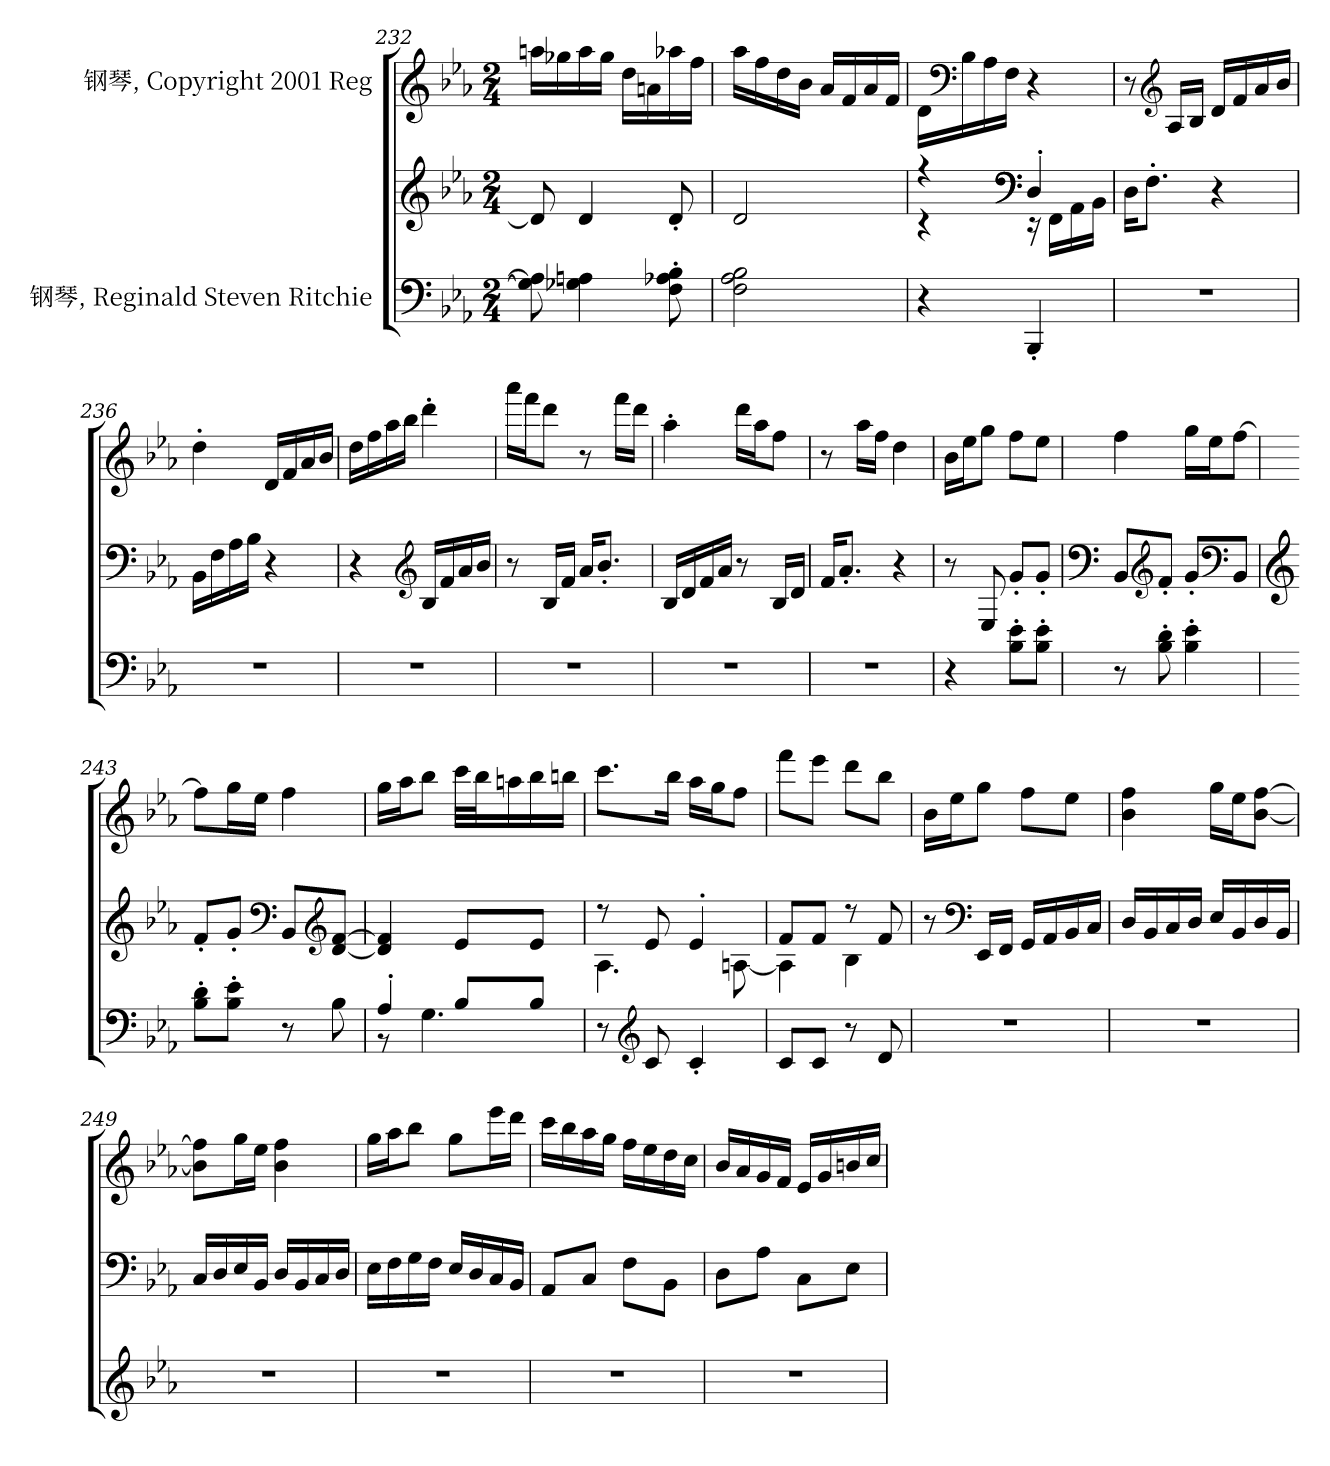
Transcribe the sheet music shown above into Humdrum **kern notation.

**kern	**kern	**kern
*part2	*part2	*part1
*staff3	*staff2	*staff1
*I"钢琴, Reginald Steven Ritchie	*	*I"钢琴, Copyright 2001 Reg
*clefF4	*clefG2	*clefG2
*k[b-e-a-]	*k[b-e-a-]	*k[b-e-a-]
*M2/4	*M2/4	*M2/4
=232	=232	=232
8G-\] 8A\]	8d/]	16aan\LL
.	.	16gg-X\
4G-X\ 4An\	4d/	16aa\
.	.	16gg-\JJ
.	.	16dd\LL
.	.	16an\
8F\' 8A-X\' 8B-\'	8d'/	16aa-X\
.	.	16ff\JJ
=233	=233	=233
2F\ 2A-\ 2B-\	2d/	16aa-\LL
.	.	16ff\
.	.	16dd\
.	.	16b-\JJ
.	.	16a-/LL
.	.	16f/
.	.	16a-/
.	.	16f/JJ
!!LO:PB:g=z
=234	=234	=234
*	*^	*
4r	4r	4r	16d\LL
*	*	*	*clefF4
.	.	.	16B-\
.	.	.	16A-\
.	.	.	16F\JJ
*	*clefF4	*	*
4BBB-'/	4D'/	16r	4r
.	.	16FF\LL	.
.	.	16AA-\	.
.	.	16BB-\JJ	.
*	*v	*v	*
=235	=235	=235
2r	16D\KL	8r
.	8.F'\J	.
*	*	*clefG2
.	.	16A-/LL
.	.	16B-/JJ
.	4r	16d/LL
.	.	16f/
.	.	16a-/
.	.	16b-/JJ
=236	=236	=236
2r	16BB-\LL	4dd'\
.	16F\	.
.	16A-\	.
.	16B-\JJ	.
.	4r	16d/LL
.	.	16f/
.	.	16a-/
.	.	16b-/JJ
=237	=237	=237
2r	4r	16dd\LL
.	.	16ff\
.	.	16aa-\
.	.	16bb-\JJ
*	*clefG2	*
.	16B-/LL	4ddd'\
.	16f/	.
.	16a-/	.
.	16b-/JJ	.
!!LO:LB:g=z
=238	=238	=238
2r	8r	16aaa-\LL
.	.	16fff\J
.	16B-/LL	8ddd\J
.	16f/JJ	.
.	16a-/KL	8r
.	8.b-'/J	.
.	.	16fff\LL
.	.	16ddd\JJ
=239	=239	=239
2r	16B-/LL	4aa-'\
.	16d/	.
.	16f/	.
.	16a-/JJ	.
.	8r	16ddd\LL
.	.	16aa-\J
.	16B-/LL	8ff\J
.	16d/JJ	.
=240	=240	=240
2r	16f/KL	8r
.	8.a-'/J	.
.	.	16aa-\LL
.	.	16ff\JJ
.	4r	4dd\
=241	=241	=241
4r	8r	16b-\LL
.	.	16ee-\J
.	8E-/	8gg\J
8B-\' 8e-\'L	8g'/L	8ff\L
8B-\' 8e-\'J	8g'/J	8ee-\J
=242	=242	=242
*	*clefF4	*
8r	8BB-/L	4ff\
*	*clefG2	*
8B-\' 8d\'	8f'/J	.
4B-\' 4e-\'	8g'/L	16gg\LL
.	.	16ee-\J
*	*clefF4	*
.	8BB-/J	[8ff\J
!!LO:LB:g=z
=243	=243	=243
*	*clefG2	*
8B-\' 8d\'L	8f'/L	8ff\L]
8B-\' 8e-\'J	8g'/J	16gg\L
.	.	16ee-\JJ
*	*clefF4	*
8r	8BB-/L	4ff\
*	*clefG2	*
8B-\	[8d/ [8f/J	.
=244	=244	=244
*^	*	*
4A-'/	8r	4d/] 4f/]	16gg\LL
.	.	.	16aa-\J
.	4.G\	.	8bb-\J
8B-/L	.	8e-/L	32ccc\LLL
.	.	.	32bb-\J
.	.	.	16aan\
8B-/J	.	8e-/J	16bb-\
.	.	.	16bbn\JJ
*v	*v	*	*
=245	=245	=245
*	*^	*
8r	8r	4.A-\	8.ccc\L
*clefG2	*	*	*
8c/	8e-/	.	.
.	.	.	16bb-\Jk
4c'/	4e-'/	.	16aa-\LL
.	.	.	16gg\J
.	.	[8An\	8ff\J
=246	=246	=246	=246
8c/L	8f/L	4A\]	8fff\L
8c/J	8f/J	.	8eee-\J
8r	8r	4B-\	8ddd\L
8d/	8f/	.	8bb-\J
*	*v	*v	*
!!LO:LB:g=z
=247	=247	=247
2r	8r	16b-\LL
.	.	16ee-\J
*	*clefF4	*
.	16EE-/LL	8gg\J
.	16FF/JJ	.
.	16GG/LL	8ff\L
.	16AA-/	.
.	16BB-/	8ee-\J
.	16C/JJ	.
=248	=248	=248
2r	16D/LL	4b-\ 4ff\
.	16BB-/	.
.	16C/	.
.	16D/JJ	.
.	16E-/LL	16gg\LL
.	16BB-/	16ee-\J
.	16D/	[8b-\ [8ff\J
.	16BB-/JJ	.
=249	=249	=249
2r	16C/LL	8b-\] 8ff\]L
.	16D/	.
.	16E-/	16gg\L
.	16BB-/JJ	16ee-\JJ
.	16D/LL	4b-\ 4ff\
.	16BB-/	.
.	16C/	.
.	16D/JJ	.
=250	=250	=250
2r	16E-\LL	16gg\LL
.	16F\	16aa-\J
.	16G\	8bb-\J
.	16F\JJ	.
.	16E-/LL	8gg\L
.	16D/	.
.	16C/	16eee-\L
.	16BB-/JJ	16ddd\JJ
!!LO:PB:g=z
=251	=251	=251
2r	8AA-/L	16ccc\LL
.	.	16bb-\
.	8C/J	16aa-\
.	.	16gg\JJ
.	8F\L	16ff\LL
.	.	16ee-\
.	8BB-\J	16dd\
.	.	16cc\JJ
=252	=252	=252
2r	8D\L	16b-/LL
.	.	16a-/
.	8A-\J	16g/
.	.	16f/JJ
.	8C\L	16e-/LL
.	.	16g/
.	8E-\J	16bn/
.	.	16cc/JJ
=	=	=
*-	*-	*-
